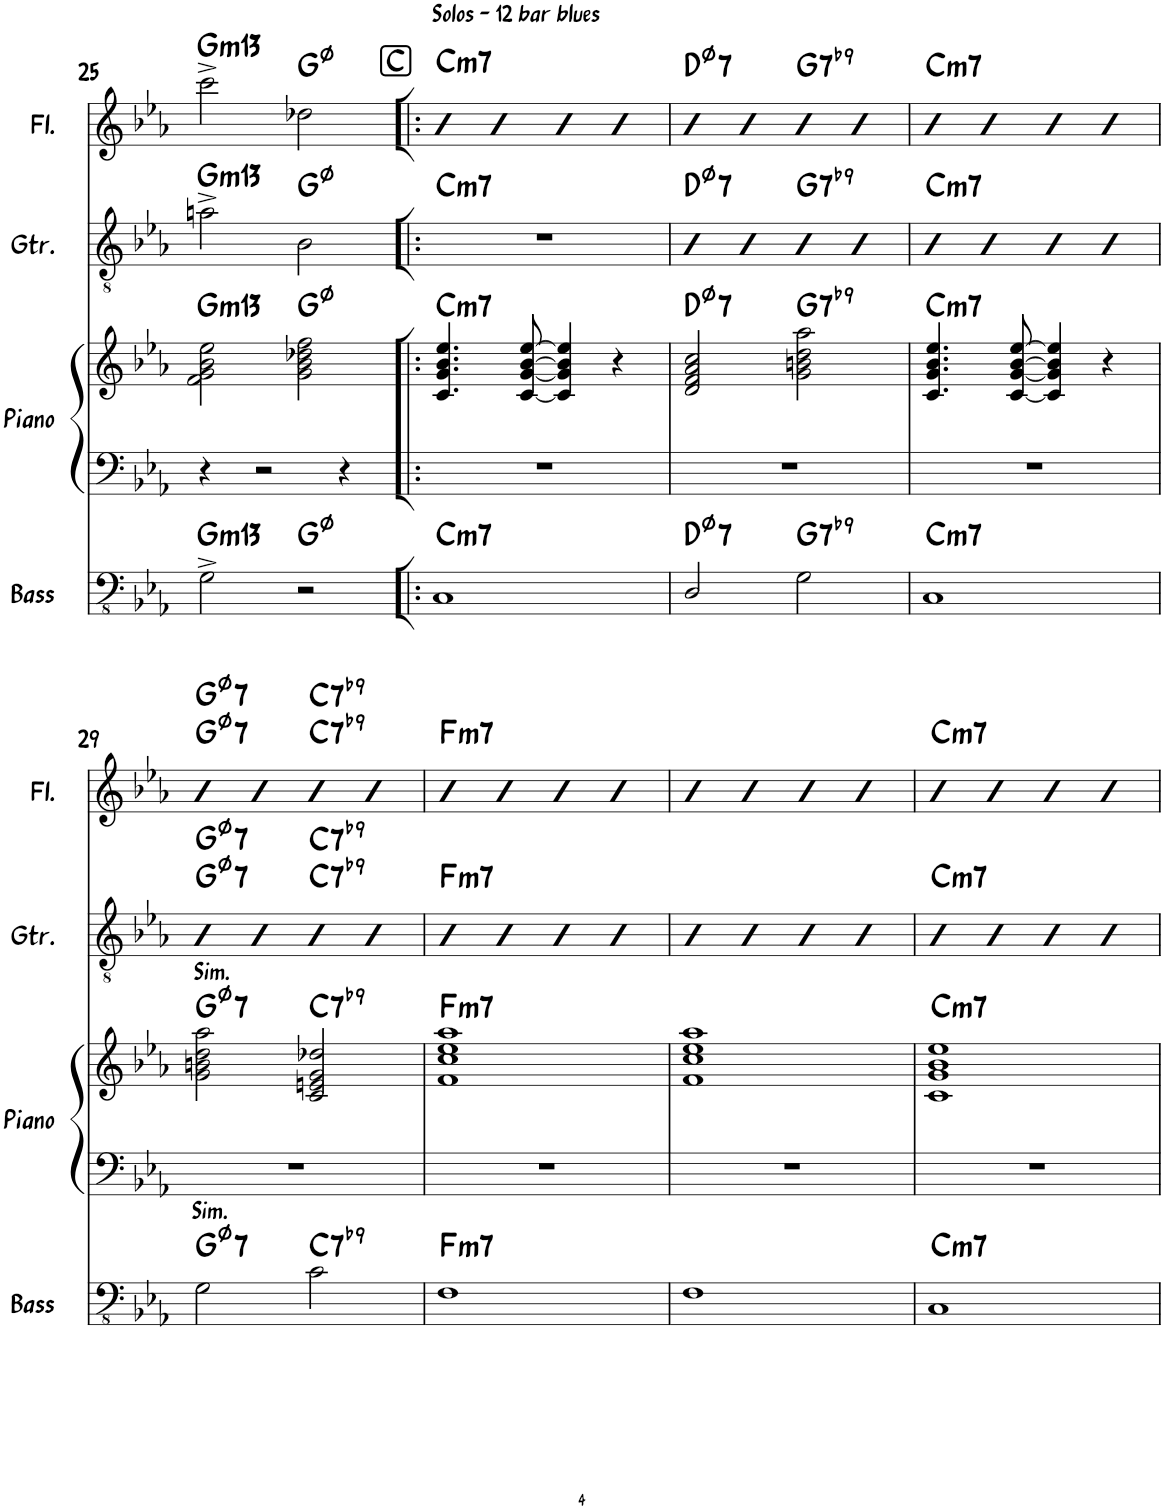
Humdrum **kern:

**kern	**harte	**kern	**harte	**kern	**harte	**kern	**harte
*part4	*part4	*part3	*part3	*part2	*part2	*part1	*part1
*staff4	*	*staff3	*	*staff2	*	*staff1	*
*I"Bass	*	*I"Piano	*	*I"Guitar	*	*I"Flute	*
*I'Bass	*	*I'Piano	*	*I'Gtr.	*	*I'Fl.	*
!!LO:PB:g=z
*clefFv4	*	*clefG2	*	*clefGv2	*	*clefG2	*
*k[b-e-a-]	*	*k[b-e-a-]	*	*k[b-e-a-]	*	*k[b-e-a-]	*
*M4/4	*	*M4/4	*	*M4/4	*	*M4/4	*
=25	=25	=25	=25	=25	=25	=25	=25
!	!LO:H:kt=m13	!	!LO:H:kt=m13	!	!LO:H:kt=m13	!	!LO:H:kt=m13
2GG^\	G:min9(11,13)	2f\ 2g\ 2b-\ 2ee-\	G:min9(11,13)	2an^\	G:min9(11,13)	2ccc^\	G:min9(11,13)
2r	G:hdim7	2g\ 2b-\ 2dd-X\ 2ff\	G:hdim7	2B-\	G:hdim7	2dd-X\	G:hdim7
!!LO:REH:place=s1:a:cj:fs=14:t=C
=26!|:	=26!|:	=26!|:	=26!|:	=26!|:	=26!|:	=26!|:	=26!|:
!	!LO:H:kt=m7	!	!LO:H:kt=m7	!	!LO:H:kt=m7	!LO:TX:a:t=Solos - 12 bar blues	!LO:H:kt=m7
1CC	C:min7	4.c/ 4.g/ 4.b-/ 4.ee-/	C:min7	1r	C:min7	4b-	C:min7
.	.	.	.	.	.	4b-	.
.	.	[8c/ [8g/ [8b-/ [8ee-/	.	.	.	.	.
.	.	4c/] 4g/] 4b-/] 4ee-/]	.	.	.	4b-	.
.	.	4r	.	.	.	4b-	.
=27	=27	=27	=27	=27	=27	=27	=27
!	!LO:H:kt=7	!	!LO:H:kt=7	!	!LO:H:kt=7	!	!LO:H:kt=7
2DD/	D:hdim7	2d/ 2f/ 2a-/ 2cc/	D:hdim7	4B-	D:hdim7	4b-	D:hdim7
.	.	.	.	4B-	.	4b-	.
!	!LO:H:kt=7	!	!LO:H:kt=7	!	!LO:H:kt=7	!	!LO:H:kt=7
2GG\	G:7(b9)	2g\ 2bn\ 2dd\ 2aa-\	G:7(b9)	4B-	G:7(b9)	4b-	G:7(b9)
.	.	.	.	4B-	.	4b-	.
=28	=28	=28	=28	=28	=28	=28	=28
!	!LO:H:kt=m7	!	!LO:H:kt=m7	!	!LO:H:kt=m7	!	!LO:H:kt=m7
1CC	C:min7	4.c/ 4.g/ 4.b-/ 4.ee-/	C:min7	4B-	C:min7	4b-	C:min7
.	.	.	.	4B-	.	4b-	.
.	.	[8c/ [8g/ [8b-/ [8ee-/	.	.	.	.	.
.	.	4c/] 4g/] 4b-/] 4ee-/]	.	4B-	.	4b-	.
.	.	4r	.	4B-	.	4b-	.
!!LO:LB:g=z
=29	=29	=29	=29	=29	=29	=29	=29
!	!	!LO:TX:a:t=Sim.	!	!	!	!	!
!LO:TX:a:t=Sim.	!LO:H:kt=7	!	!LO:H:kt=7	!	!LO:H:n=1:kt=7	!	!
!	!	!	!	!	!LO:H:n=2:kt=7	!	!LO:H:n=1:kt=7
!	!	!	!	!	!	!	!LO:H:n=2:kt=7
2GG\	G:hdim7	2g\ 2bn\ 2dd\ 2aa-\	G:hdim7	4B-	G:hdim7 G:hdim7	4b-	G:hdim7 G:hdim7
.	.	.	.	4B-	.	4b-	.
!	!LO:H:kt=7	!	!LO:H:kt=7	!	!LO:H:n=1:kt=7	!	!
!	!	!	!	!	!LO:H:n=2:kt=7	!	!LO:H:n=1:kt=7
!	!	!	!	!	!	!	!LO:H:n=2:kt=7
2C\	C:7(b9)	2c/ 2en/ 2g/ 2dd-X/	C:7(b9)	4B-	C:7(b9) C:7(b9)	4b-	C:7(b9) C:7(b9)
.	.	.	.	4B-	.	4b-	.
=30	=30	=30	=30	=30	=30	=30	=30
!	!LO:H:kt=m7	!	!LO:H:kt=m7	!	!LO:H:kt=m7	!	!LO:H:kt=m7
1FF	F:min7	1f 1cc 1ee- 1aa-	F:min7	4B-	F:min7	4b-	F:min7
.	.	.	.	4B-	.	4b-	.
.	.	.	.	4B-	.	4b-	.
.	.	.	.	4B-	.	4b-	.
=31	=31	=31	=31	=31	=31	=31	=31
1FF	.	1f 1cc 1ee- 1aa-	.	4B-	.	4b-	.
.	.	.	.	4B-	.	4b-	.
.	.	.	.	4B-	.	4b-	.
.	.	.	.	4B-	.	4b-	.
=32	=32	=32	=32	=32	=32	=32	=32
!	!LO:H:kt=m7	!	!LO:H:kt=m7	!	!LO:H:kt=m7	!	!LO:H:kt=m7
1CC	C:min7	1c 1g 1b- 1ee-	C:min7	4B-	C:min7	4b-	C:min7
.	.	.	.	4B-	.	4b-	.
.	.	.	.	4B-	.	4b-	.
.	.	.	.	4B-	.	4b-	.
=	=	=	=	=	=	=	=
*-	*-	*-	*-	*-	*-	*-	*-
